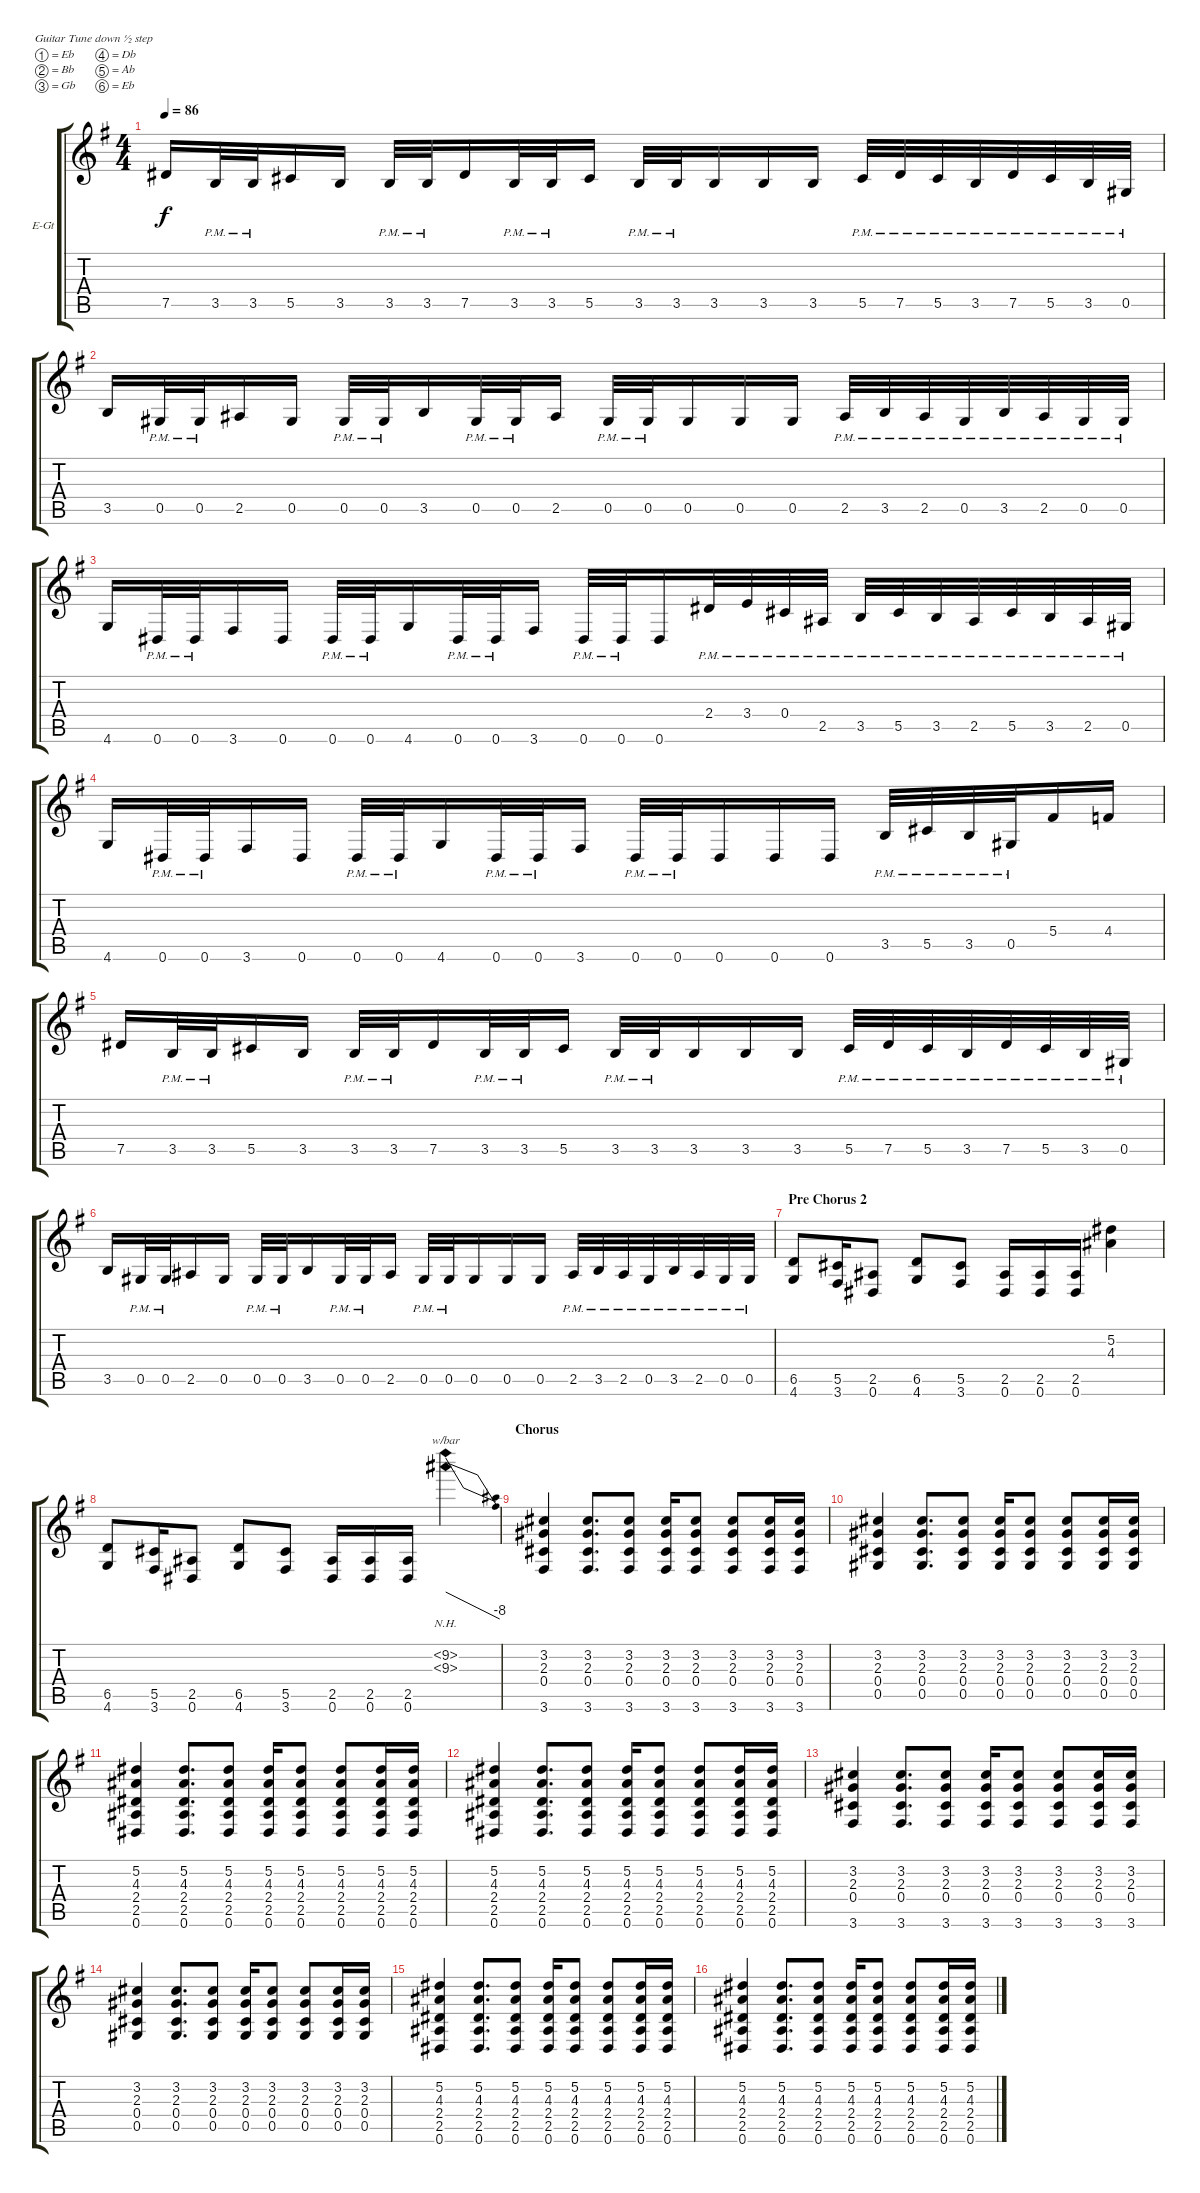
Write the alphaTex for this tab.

\defaultSystemsLayout 4
\bracketExtendMode groupsimilarinstruments
\firstSystemTrackNameOrientation horizontal
\otherSystemsTrackNameOrientation horizontal
\track ("Guitar 1 (Rhythm + Solo)" "E-Gt") {instrument distortionguitar}
\staff {score tabs}
\tuning (Eb4 Bb3 Gb3 Db3 Ab2 Eb2)
\ts (4 4)
\tempo 86
\clef g2
\ks eminor
7.5.16{dy f} 3.5{pm}.32 3.5{pm}.32 5.5.16 3.5.16 3.5{pm}.32 3.5{pm}.32 7.5.16 3.5{pm}.32 3.5{pm}.32 5.5.16 3.5{pm}.32 3.5{pm}.32 3.5.16 3.5.16 3.5.16 5.5{pm}.32 7.5{pm}.32 5.5{pm}.32 3.5{pm}.32 7.5{pm}.32 5.5{pm}.32 3.5{pm}.32 0.5{pm}.32 |
3.5.16 0.5{pm}.32 0.5{pm}.32 2.5.16 0.5.16 0.5{pm}.32 0.5{pm}.32 3.5.16 0.5{pm}.32 0.5{pm}.32 2.5.16 0.5{pm}.32 0.5{pm}.32 0.5.16 0.5.16 0.5.16 2.5{pm}.32 3.5{pm}.32 2.5{pm}.32 0.5{pm}.32 3.5{pm}.32 2.5{pm}.32 0.5{pm}.32 0.5{pm}.32 |
4.6.16 0.6{pm}.32 0.6{pm}.32 3.6.16 0.6.16 0.6{pm}.32 0.6{pm}.32 4.6.16 0.6{pm}.32 0.6{pm}.32 3.6.16 0.6{pm}.32 0.6{pm}.32 0.6.16 2.4{pm}.32 3.4{pm}.32 0.4{pm}.32 2.5{pm}.32 3.5{pm}.32 5.5{pm}.32 3.5{pm}.32 2.5{pm}.32 5.5{pm}.32 3.5{pm}.32 2.5{pm}.32 0.5{pm}.32 |
4.6.16 0.6{pm}.32 0.6{pm}.32 3.6.16 0.6.16 0.6{pm}.32 0.6{pm}.32 4.6.16 0.6{pm}.32 0.6{pm}.32 3.6.16 0.6{pm}.32 0.6{pm}.32 0.6.16 0.6.16 0.6.16 3.5{pm}.32 5.5{pm}.32 3.5{pm}.32 0.5{pm}.32 5.4.16 4.4.16 |
7.5.16 3.5{pm}.32 3.5{pm}.32 5.5.16 3.5.16 3.5{pm}.32 3.5{pm}.32 7.5.16 3.5{pm}.32 3.5{pm}.32 5.5.16 3.5{pm}.32 3.5{pm}.32 3.5.16 3.5.16 3.5.16 5.5{pm}.32 7.5{pm}.32 5.5{pm}.32 3.5{pm}.32 7.5{pm}.32 5.5{pm}.32 3.5{pm}.32 0.5{pm}.32 |
3.5.16 0.5{pm}.32 0.5{pm}.32 2.5.16 0.5.16 0.5{pm}.32 0.5{pm}.32 3.5.16 0.5{pm}.32 0.5{pm}.32 2.5.16 0.5{pm}.32 0.5{pm}.32 0.5.16 0.5.16 0.5.16 2.5{pm}.32 3.5{pm}.32 2.5{pm}.32 0.5{pm}.32 3.5{pm}.32 2.5{pm}.32 0.5{pm}.32 0.5{pm}.32 |
\section ("" "Pre Chorus 2")
(4.6 6.5).8 (3.6 5.5).16 (0.6 2.5).8 (4.6 6.5).8 (3.6 5.5).8 (0.6 2.5).16 (0.6 2.5).16 (0.6 2.5).16 (4.3 5.2).4 |
(4.6 6.5).8 (3.6 5.5).16 (0.6 2.5).8 (4.6 6.5).8 (3.6 5.5).8 (0.6 2.5).16 (0.6 2.5).16 (0.6 2.5).16 (9.3{nh} 9.2{nh}).4{tbe (dive default 24.599999999999998 0 59.4 -32)} |
\section ("" "Chorus")
(3.6 2.3 3.2 0.4).4 (3.6 2.3 3.2 0.4).8{d} (3.6 2.3 3.2 0.4).8 (3.6 2.3 3.2 0.4).16 (3.6 2.3 3.2 0.4).8 (3.6 2.3 3.2 0.4).8 (3.6 2.3 3.2 0.4).16 (3.6 2.3 3.2 0.4).16 |
(0.5 0.4 2.3 3.2).4 (0.5 0.4 2.3 3.2).8{d} (0.5 0.4 2.3 3.2).8 (0.5 0.4 2.3 3.2).16 (0.5 0.4 2.3 3.2).8 (0.5 0.4 2.3 3.2).8 (0.5 0.4 2.3 3.2).16 (0.5 0.4 2.3 3.2).16 |
(0.6 2.5 2.4 4.3 5.2).4 (0.6 2.5 2.4 4.3 5.2).8{d} (0.6 2.5 2.4 4.3 5.2).8 (0.6 2.5 2.4 4.3 5.2).16 (0.6 2.5 2.4 4.3 5.2).8 (0.6 2.5 2.4 4.3 5.2).8 (0.6 2.5 2.4 4.3 5.2).16 (0.6 2.5 2.4 4.3 5.2).16 |
(0.6 2.5 2.4 4.3 5.2).4 (0.6 2.5 2.4 4.3 5.2).8{d} (0.6 2.5 2.4 4.3 5.2).8 (0.6 2.5 2.4 4.3 5.2).16 (0.6 2.5 2.4 4.3 5.2).8 (0.6 2.5 2.4 4.3 5.2).8 (0.6 2.5 2.4 4.3 5.2).16 (0.6 2.5 2.4 4.3 5.2).16 |
(3.6 2.3 3.2 0.4).4 (3.6 2.3 3.2 0.4).8{d} (3.6 2.3 3.2 0.4).8 (3.6 2.3 3.2 0.4).16 (3.6 2.3 3.2 0.4).8 (3.6 2.3 3.2 0.4).8 (3.6 2.3 3.2 0.4).16 (3.6 2.3 3.2 0.4).16 |
(0.5 0.4 2.3 3.2).4 (0.5 0.4 2.3 3.2).8{d} (0.5 0.4 2.3 3.2).8 (0.5 0.4 2.3 3.2).16 (0.5 0.4 2.3 3.2).8 (0.5 0.4 2.3 3.2).8 (0.5 0.4 2.3 3.2).16 (0.5 0.4 2.3 3.2).16 |
(0.6 2.5 2.4 4.3 5.2).4 (0.6 2.5 2.4 4.3 5.2).8{d} (0.6 2.5 2.4 4.3 5.2).8 (0.6 2.5 2.4 4.3 5.2).16 (0.6 2.5 2.4 4.3 5.2).8 (0.6 2.5 2.4 4.3 5.2).8 (0.6 2.5 2.4 4.3 5.2).16 (0.6 2.5 2.4 4.3 5.2).16 |
(0.6 2.5 2.4 4.3 5.2).4 (0.6 2.5 2.4 4.3 5.2).8{d} (0.6 2.5 2.4 4.3 5.2).8 (0.6 2.5 2.4 4.3 5.2).16 (0.6 2.5 2.4 4.3 5.2).8 (0.6 2.5 2.4 4.3 5.2).8 (0.6 2.5 2.4 4.3 5.2).16 (0.6 2.5 2.4 4.3 5.2).16
